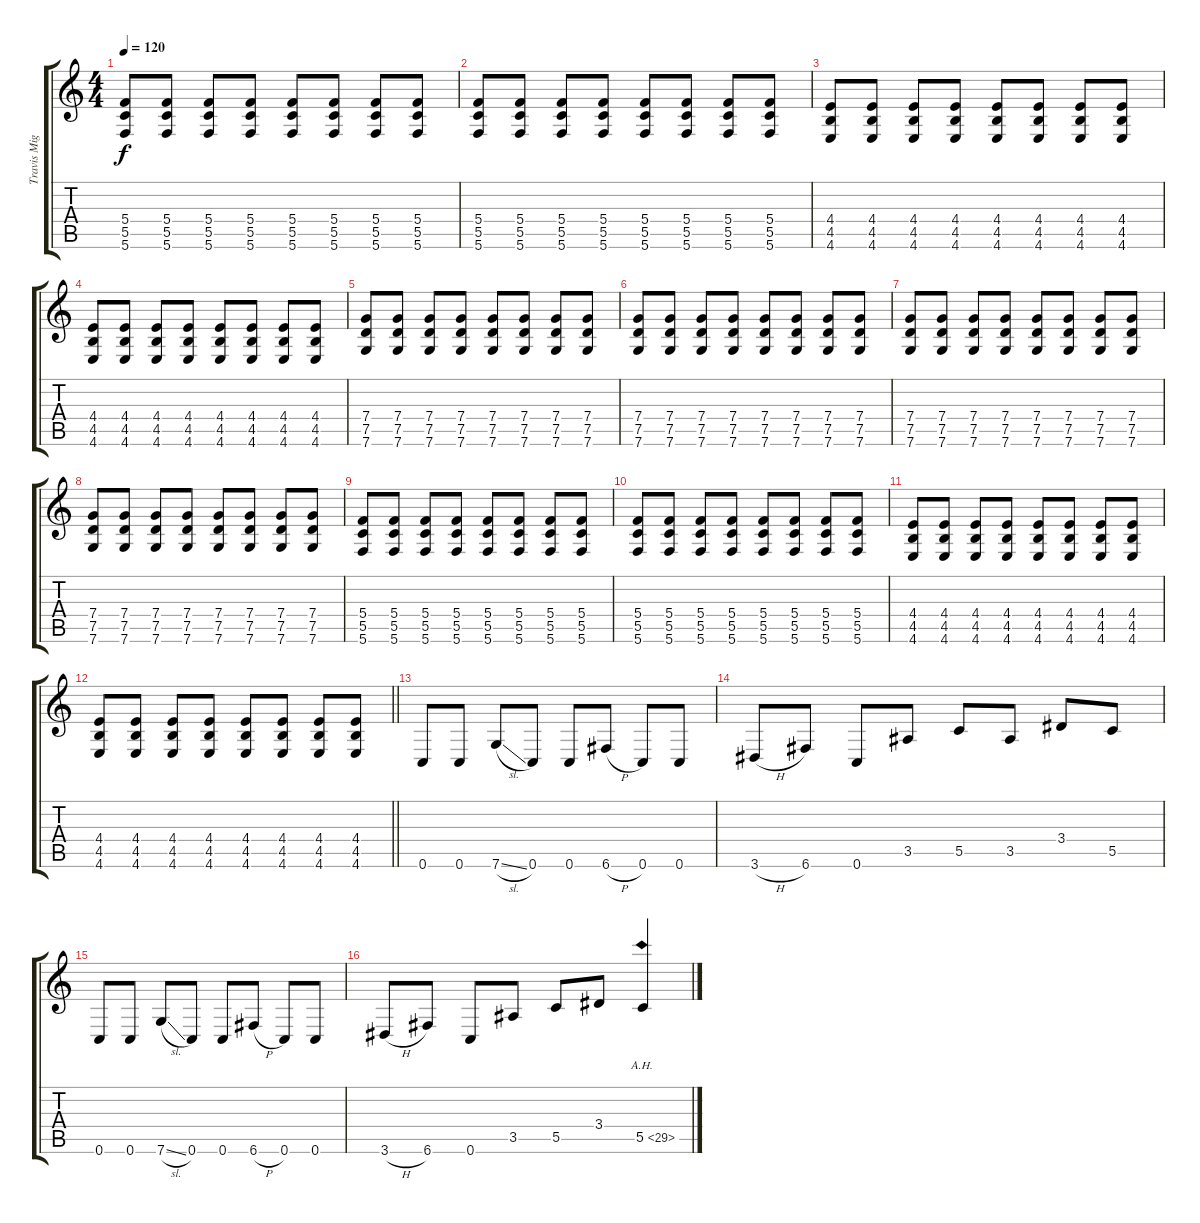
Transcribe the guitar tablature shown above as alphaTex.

\track ("Travis Miguel" "Travis Mig") {instrument distortionguitar}
\staff {score tabs}
\tuning (D4 A3 F3 C3 G2 C2) {hide}
\ts (4 4)
\tempo 120
\clef g2
\ks c
(5.4 5.5 5.6).8{dy f} (5.4 5.5 5.6).8 (5.4 5.5 5.6).8 (5.4 5.5 5.6).8 (5.4 5.5 5.6).8 (5.4 5.5 5.6).8 (5.4 5.5 5.6).8 (5.4 5.5 5.6).8 |
(5.4 5.5 5.6).8 (5.4 5.5 5.6).8 (5.4 5.5 5.6).8 (5.4 5.5 5.6).8 (5.4 5.5 5.6).8 (5.4 5.5 5.6).8 (5.4 5.5 5.6).8 (5.4 5.5 5.6).8 |
(4.4 4.5 4.6).8 (4.4 4.5 4.6).8 (4.4 4.5 4.6).8 (4.4 4.5 4.6).8 (4.4 4.5 4.6).8 (4.4 4.5 4.6).8 (4.4 4.5 4.6).8 (4.4 4.5 4.6).8 |
(4.4 4.5 4.6).8 (4.4 4.5 4.6).8 (4.4 4.5 4.6).8 (4.4 4.5 4.6).8 (4.4 4.5 4.6).8 (4.4 4.5 4.6).8 (4.4 4.5 4.6).8 (4.4 4.5 4.6).8 |
(7.4 7.5 7.6).8 (7.4 7.5 7.6).8 (7.4 7.5 7.6).8 (7.4 7.5 7.6).8 (7.4 7.5 7.6).8 (7.4 7.5 7.6).8 (7.4 7.5 7.6).8 (7.4 7.5 7.6).8 |
(7.4 7.5 7.6).8 (7.4 7.5 7.6).8 (7.4 7.5 7.6).8 (7.4 7.5 7.6).8 (7.4 7.5 7.6).8 (7.4 7.5 7.6).8 (7.4 7.5 7.6).8 (7.4 7.5 7.6).8 |
(7.4 7.5 7.6).8 (7.4 7.5 7.6).8 (7.4 7.5 7.6).8 (7.4 7.5 7.6).8 (7.4 7.5 7.6).8 (7.4 7.5 7.6).8 (7.4 7.5 7.6).8 (7.4 7.5 7.6).8 |
(7.4 7.5 7.6).8 (7.4 7.5 7.6).8 (7.4 7.5 7.6).8 (7.4 7.5 7.6).8 (7.4 7.5 7.6).8 (7.4 7.5 7.6).8 (7.4 7.5 7.6).8 (7.4 7.5 7.6).8 |
(5.4 5.5 5.6).8 (5.4 5.5 5.6).8 (5.4 5.5 5.6).8 (5.4 5.5 5.6).8 (5.4 5.5 5.6).8 (5.4 5.5 5.6).8 (5.4 5.5 5.6).8 (5.4 5.5 5.6).8 |
(5.4 5.5 5.6).8 (5.4 5.5 5.6).8 (5.4 5.5 5.6).8 (5.4 5.5 5.6).8 (5.4 5.5 5.6).8 (5.4 5.5 5.6).8 (5.4 5.5 5.6).8 (5.4 5.5 5.6).8 |
(4.4 4.5 4.6).8 (4.4 4.5 4.6).8 (4.4 4.5 4.6).8 (4.4 4.5 4.6).8 (4.4 4.5 4.6).8 (4.4 4.5 4.6).8 (4.4 4.5 4.6).8 (4.4 4.5 4.6).8 |
\barLineRight lightlight
(4.4 4.5 4.6).8 (4.4 4.5 4.6).8 (4.4 4.5 4.6).8 (4.4 4.5 4.6).8 (4.4 4.5 4.6).8 (4.4 4.5 4.6).8 (4.4 4.5 4.6).8 (4.4 4.5 4.6).8 |
0.6.8 0.6.8 7.6{sl}.8 0.6.8 0.6.8 6.6{h}.8 0.6.8 0.6.8 |
3.6{h}.8 6.6.8 0.6.8 3.5.8 5.5.8 3.5.8 3.4.8 5.5.8 |
0.6.8 0.6.8 7.6{sl}.8 0.6.8 0.6.8 6.6{h}.8 0.6.8 0.6.8 |
3.6{h}.8 6.6.8 0.6.8 3.5.8 5.5.8 3.4.8 5.5{ah 24}.4
